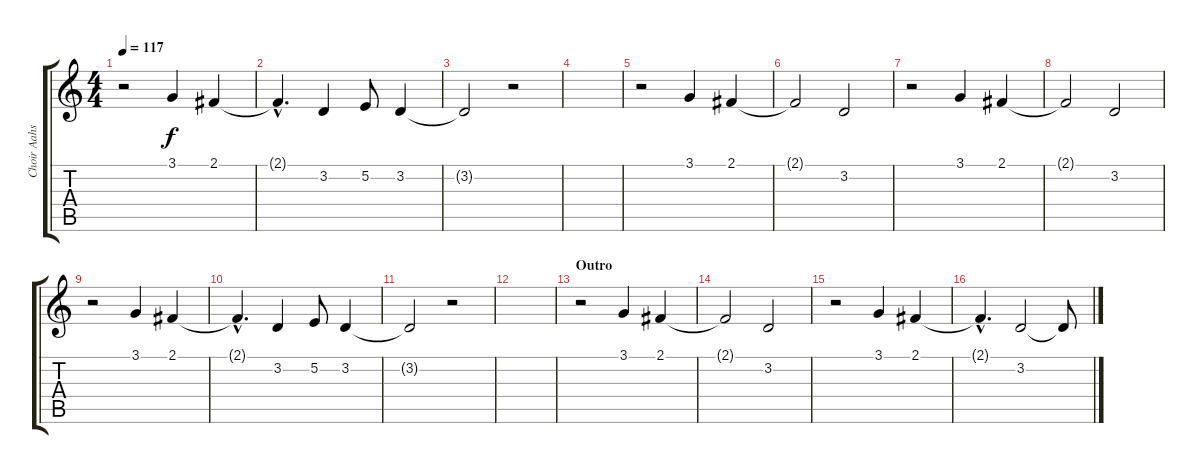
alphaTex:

\track ("Choir Aahs/Piano" "Choir Aahs") {instrument choiraahs}
\staff {score tabs}
\tuning (E4 B3 G3 D3 A2 E2) {hide}
\ts (4 4)
\tempo 117
\clef g2
\ks c
r.2{dy f volume 13} 3.1.4 2.1.4 |
2.1{hac t}.4{d} 3.2.4 5.2.8 3.2.4 |
3.2{t}.2 r.2 |
|
r.2{volume 13} 3.1.4 2.1.4 |
2.1{t}.2 3.2.2 |
r.2{volume 13} 3.1.4 2.1.4 |
2.1{t}.2 3.2.2 |
r.2{volume 13} 3.1.4 2.1.4 |
2.1{hac t}.4{d} 3.2.4 5.2.8 3.2.4 |
3.2{t}.2 r.2 |
|
\section ("" "Outro")
r.2{volume 13} 3.1.4 2.1.4 |
2.1{t}.2 3.2.2 |
r.2{volume 13} 3.1.4 2.1.4 |
2.1{hac t}.4{d} 3.2.2 3.2{t}.8
